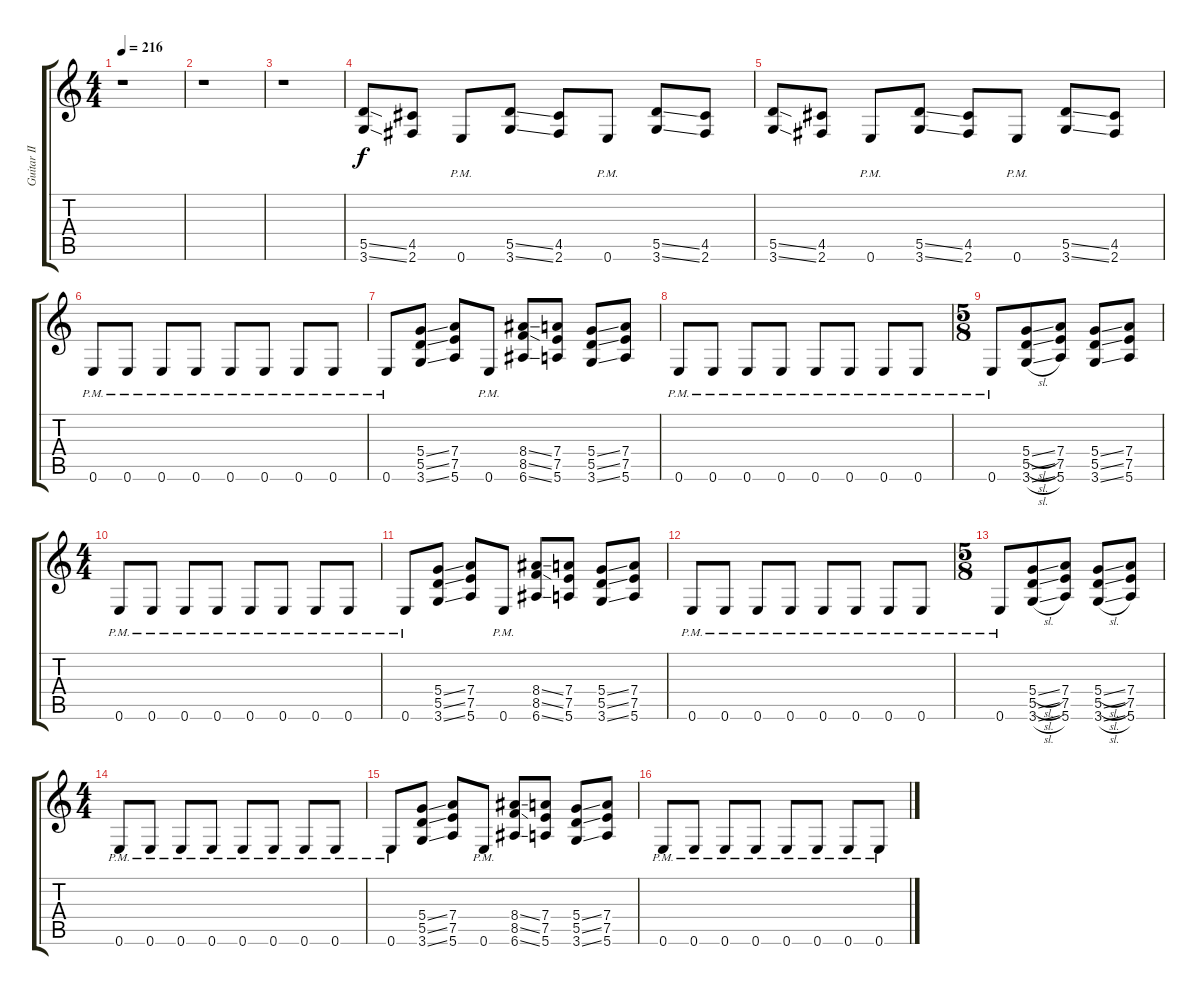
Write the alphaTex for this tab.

\track ("Guitar II" "Guitar II") {instrument distortionguitar}
\staff {score tabs}
\tuning (E4 B3 G3 D3 A2 E2) {hide}
\ts (4 4)
\tempo 216
\clef g2
\ks c
r.1{dy f} |
r.1 |
r.1 |
(5.5{ss} 3.6{ss}).8 (4.5 2.6).8 0.6{pm}.8 (5.5{ss} 3.6{ss}).8 (4.5 2.6).8 0.6{pm}.8 (5.5{ss} 3.6{ss}).8 (4.5 2.6).8 |
(5.5{ss} 3.6{ss}).8 (4.5 2.6).8 0.6{pm}.8 (5.5{ss} 3.6{ss}).8 (4.5 2.6).8 0.6{pm}.8 (5.5{ss} 3.6{ss}).8 (4.5 2.6).8 |
0.6{pm}.8 0.6{pm}.8 0.6{pm}.8 0.6{pm}.8 0.6{pm}.8 0.6{pm}.8 0.6{pm}.8 0.6{pm}.8 |
0.6{pm}.8 (5.4{ss} 5.5{ss} 3.6{ss}).8 (7.4 7.5 5.6).8 0.6{pm}.8 (8.4{ss} 8.5{ss} 6.6{ss}).8 (7.4 7.5 5.6).8 (5.4{ss} 5.5{ss} 3.6{ss}).8 (7.4 7.5 5.6).8 |
0.6{pm}.8 0.6{pm}.8 0.6{pm}.8 0.6{pm}.8 0.6{pm}.8 0.6{pm}.8 0.6{pm}.8 0.6{pm}.8 |
\ts (5 8)
0.6{pm}.8 (5.4{sl} 5.5{sl} 3.6{sl}).8 (7.4 7.5 5.6).8 (5.4{ss} 5.5{ss} 3.6{ss}).8 (7.4 7.5 5.6).8 |
\ts (4 4)
0.6{pm}.8 0.6{pm}.8 0.6{pm}.8 0.6{pm}.8 0.6{pm}.8 0.6{pm}.8 0.6{pm}.8 0.6{pm}.8 |
0.6{pm}.8 (5.4{ss} 5.5{ss} 3.6{ss}).8 (7.4 7.5 5.6).8 0.6{pm}.8 (8.4{ss} 8.5{ss} 6.6{ss}).8 (7.4 7.5 5.6).8 (5.4{ss} 5.5{ss} 3.6{ss}).8 (7.4 7.5 5.6).8 |
0.6{pm}.8 0.6{pm}.8 0.6{pm}.8 0.6{pm}.8 0.6{pm}.8 0.6{pm}.8 0.6{pm}.8 0.6{pm}.8 |
\ts (5 8)
0.6{pm}.8 (5.4{sl} 5.5{sl} 3.6{sl}).8 (7.4 7.5 5.6).8 (5.4{sl} 5.5{sl} 3.6{sl}).8 (7.4 7.5 5.6).8 |
\ts (4 4)
0.6{pm}.8 0.6{pm}.8 0.6{pm}.8 0.6{pm}.8 0.6{pm}.8 0.6{pm}.8 0.6{pm}.8 0.6{pm}.8 |
0.6{pm}.8 (5.4{ss} 5.5{ss} 3.6{ss}).8 (7.4 7.5 5.6).8 0.6{pm}.8 (8.4{ss} 8.5{ss} 6.6{ss}).8 (7.4 7.5 5.6).8 (5.4{ss} 5.5{ss} 3.6{ss}).8 (7.4 7.5 5.6).8 |
0.6{pm}.8 0.6{pm}.8 0.6{pm}.8 0.6{pm}.8 0.6{pm}.8 0.6{pm}.8 0.6{pm}.8 0.6{pm}.8
